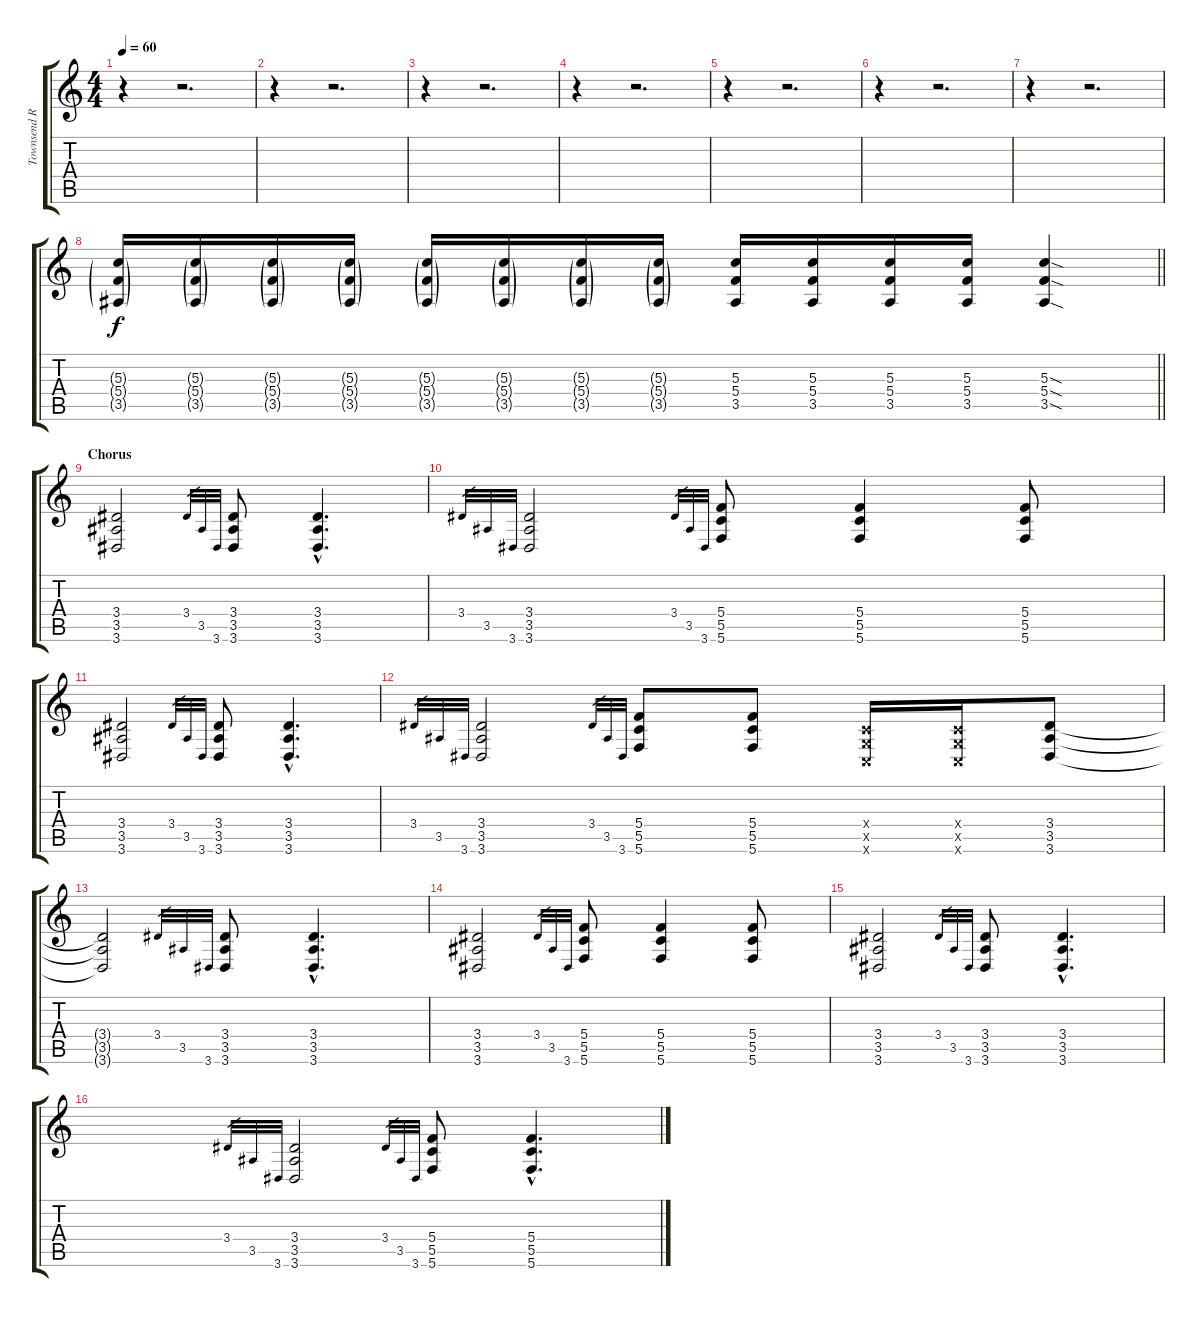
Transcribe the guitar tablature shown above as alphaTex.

\track ("Townsend Rhythm" "Townsend R") {instrument distortionguitar}
\staff {score tabs}
\tuning (E4 C4 G3 C3 G2 C2) {hide}
\ts (4 4)
\tempo 60
\clef g2
\ks c
r.4{dy f} r.2{d} |
r.4 r.2{d} |
r.4 r.2{d} |
r.4 r.2{d} |
r.4 r.2{d} |
r.4 r.2{d} |
r.4 r.2{d} |
\barLineRight lightlight
(5.3{g} 5.4{g} 3.5{g}).16 (5.3{g} 5.4{g} 3.5{g}).16 (5.3{g} 5.4{g} 3.5{g}).16 (5.3{g} 5.4{g} 3.5{g}).16 (5.3{g} 5.4{g} 3.5{g}).16 (5.3{g} 5.4{g} 3.5{g}).16 (5.3{g} 5.4{g} 3.5{g}).16 (5.3{g} 5.4{g} 3.5{g}).16 (5.3 5.4 3.5).16 (5.3 5.4 3.5).16 (5.3 5.4 3.5).16 (5.3 5.4 3.5).16 (5.3{sod} 5.4{sod} 3.5{sod}).4 |
\section ("" "Chorus")
(3.4 3.5 3.6).2 3.4.32{gr} 3.5.32{gr} 3.6.32{gr} (3.4 3.5 3.6).8 (3.4{hac} 3.5{hac} 3.6{hac}).4{d} |
3.4.32{gr} 3.5.32{gr} 3.6.32{gr} (3.4 3.5 3.6).2 3.4.32{gr} 3.5.32{gr} 3.6.32{gr} (5.4 5.5 5.6).8 (5.4 5.5 5.6).4 (5.4 5.5 5.6).8 |
(3.4 3.5 3.6).2 3.4.32{gr} 3.5.32{gr} 3.6.32{gr} (3.4 3.5 3.6).8 (3.4{hac} 3.5{hac} 3.6{hac}).4{d} |
3.4.32{gr} 3.5.32{gr} 3.6.32{gr} (3.4 3.5 3.6).2 3.4.32{gr} 3.5.32{gr} 3.6.32{gr} (5.4 5.5 5.6).8 (5.4 5.5 5.6).8 (0.4{x} 0.5{x} 0.6{x}).16 (0.4{x} 0.5{x} 0.6{x}).16 (3.4 3.5 3.6).8 |
(3.4{t} 3.5{t} 3.6{t}).2 3.4.32{gr} 3.5.32{gr} 3.6.32{gr} (3.4 3.5 3.6).8 (3.4{hac} 3.5{hac} 3.6{hac}).4{d} |
(3.4 3.5 3.6).2 3.4.32{gr} 3.5.32{gr} 3.6.32{gr} (5.4 5.5 5.6).8 (5.4 5.5 5.6).4 (5.4 5.5 5.6).8 |
(3.4 3.5 3.6).2 3.4.32{gr} 3.5.32{gr} 3.6.32{gr} (3.4 3.5 3.6).8 (3.4{hac} 3.5{hac} 3.6{hac}).4{d} |
3.4.32{gr} 3.5.32{gr} 3.6.32{gr} (3.4 3.5 3.6).2 3.4.32{gr} 3.5.32{gr} 3.6.32{gr} (5.4 5.5 5.6).8 (5.4{hac} 5.5{hac} 5.6{hac}).4{d}
